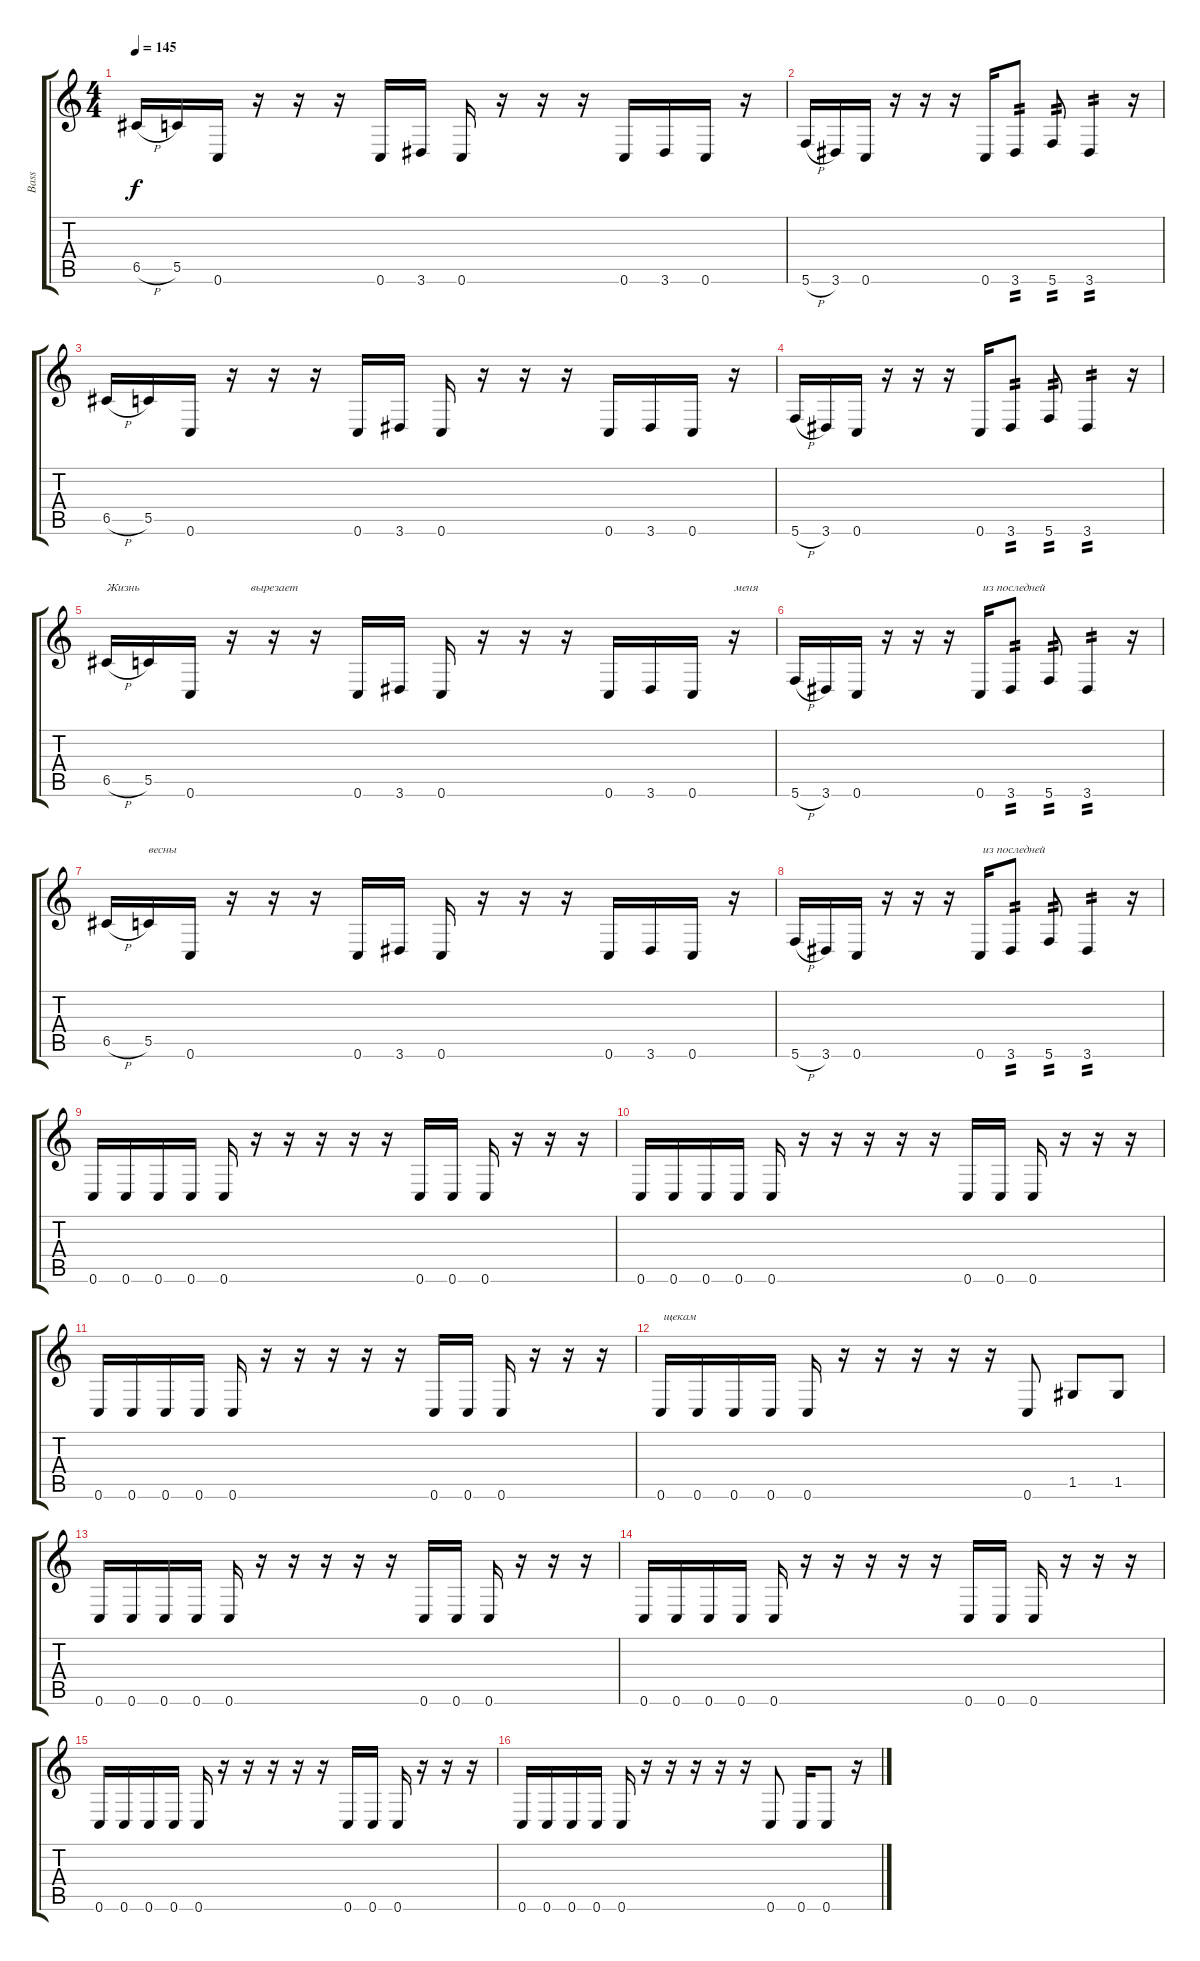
\track ("Bass" "Bass") {instrument electricbasspick}
\staff {score tabs}
\tuning (D4 A3 F3 C3 G2 C2) {hide}
\ts (4 4)
\tempo 145
\clef g2
\ks c
6.5{h}.16{dy f} 5.5.16 0.6.16 r.16 r.16 r.16 0.6.16 3.6.16 0.6.16 r.16 r.16 r.16 0.6.16 3.6.16 0.6.16 r.16 |
5.6{h}.16 3.6.16 0.6.16 r.16 r.16 r.16 0.6.16 3.6.8{tp 2} 5.6.8{tp 2} 3.6.4{tp 2} r.16 |
6.5{h}.16 5.5.16 0.6.16 r.16 r.16 r.16 0.6.16 3.6.16 0.6.16 r.16 r.16 r.16 0.6.16 3.6.16 0.6.16 r.16 |
5.6{h}.16 3.6.16 0.6.16 r.16 r.16 r.16 0.6.16 3.6.8{tp 2} 5.6.8{tp 2} 3.6.4{tp 2} r.16 |
6.5{h}.16{txt "Жизнь                                     вырезает"} 5.5.16 0.6.16 r.16 r.16 r.16 0.6.16 3.6.16 0.6.16 r.16 r.16 r.16 0.6.16 3.6.16 0.6.16 r.16{txt "меня"} |
5.6{h}.16 3.6.16 0.6.16 r.16 r.16 r.16 0.6.16{txt " из последней "} 3.6.8{tp 2} 5.6.8{tp 2} 3.6.4{tp 2} r.16 |
6.5{h}.16 5.5.16{txt "весны "} 0.6.16 r.16 r.16 r.16 0.6.16 3.6.16 0.6.16 r.16 r.16 r.16 0.6.16 3.6.16 0.6.16 r.16 |
5.6{h}.16 3.6.16 0.6.16 r.16 r.16 r.16 0.6.16{txt " из последней "} 3.6.8{tp 2} 5.6.8{tp 2} 3.6.4{tp 2} r.16 |
0.6.16 0.6.16 0.6.16 0.6.16 0.6.16 r.16 r.16 r.16 r.16 r.16 0.6.16 0.6.16 0.6.16 r.16 r.16 r.16 |
0.6.16 0.6.16 0.6.16 0.6.16 0.6.16 r.16 r.16 r.16 r.16 r.16 0.6.16 0.6.16 0.6.16 r.16 r.16 r.16 |
0.6.16 0.6.16 0.6.16 0.6.16 0.6.16 r.16 r.16 r.16 r.16 r.16 0.6.16 0.6.16 0.6.16 r.16 r.16 r.16 |
0.6.16{txt " щекам "} 0.6.16 0.6.16 0.6.16 0.6.16 r.16 r.16 r.16 r.16 r.16 0.6.8 1.5.8 1.5.8 |
0.6.16 0.6.16 0.6.16 0.6.16 0.6.16 r.16 r.16 r.16 r.16 r.16 0.6.16 0.6.16 0.6.16 r.16 r.16 r.16 |
0.6.16 0.6.16 0.6.16 0.6.16 0.6.16 r.16 r.16 r.16 r.16 r.16 0.6.16 0.6.16 0.6.16 r.16 r.16 r.16 |
0.6.16 0.6.16 0.6.16 0.6.16 0.6.16 r.16 r.16 r.16 r.16 r.16 0.6.16 0.6.16 0.6.16 r.16 r.16 r.16 |
0.6.16 0.6.16 0.6.16 0.6.16 0.6.16 r.16 r.16 r.16 r.16 r.16 0.6.8 0.6.16 0.6.8 r.16
